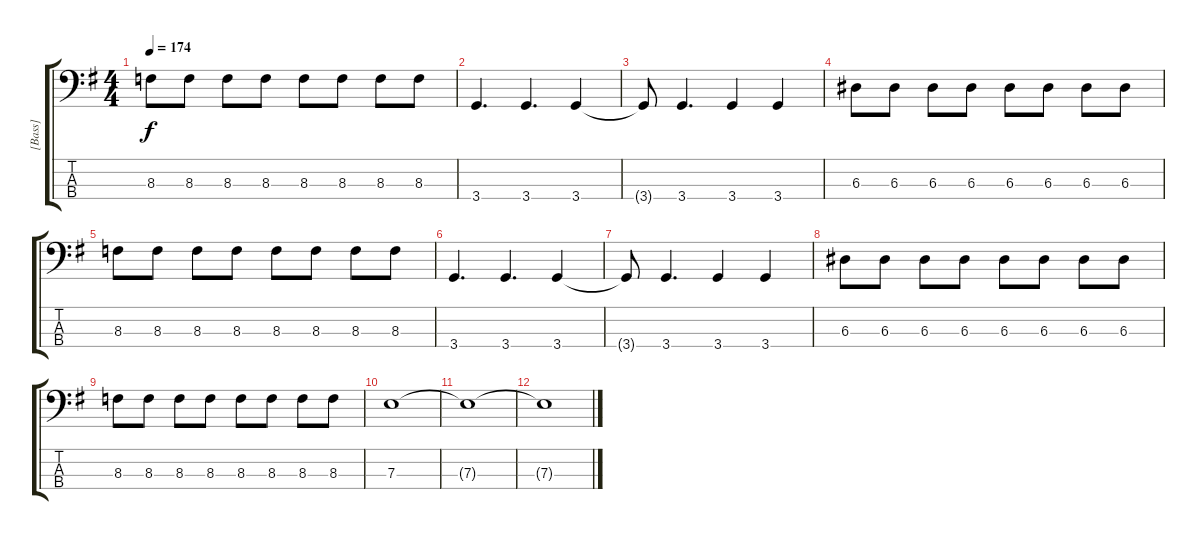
\track ("[Bass]" "[Bass]") {instrument electricbassfinger}
\staff {score tabs}
\tuning (G2 D2 A1 E1) {hide}
\ts (4 4)
\tempo 174
\clef f4
\ks g
8.3.8{dy f} 8.3.8 8.3.8 8.3.8 8.3.8 8.3.8 8.3.8 8.3.8 |
3.4.4{d} 3.4.4{d} 3.4.4 |
3.4{t}.8 3.4.4{d} 3.4.4 3.4.4 |
6.3.8 6.3.8 6.3.8 6.3.8 6.3.8 6.3.8 6.3.8 6.3.8 |
8.3.8 8.3.8 8.3.8 8.3.8 8.3.8 8.3.8 8.3.8 8.3.8 |
3.4.4{d} 3.4.4{d} 3.4.4 |
3.4{t}.8 3.4.4{d} 3.4.4 3.4.4 |
6.3.8 6.3.8 6.3.8 6.3.8 6.3.8 6.3.8 6.3.8 6.3.8 |
8.3.8 8.3.8 8.3.8 8.3.8 8.3.8 8.3.8 8.3.8 8.3.8 |
7.3.1 |
7.3{t}.1 |
7.3{t}.1{volume 0}
